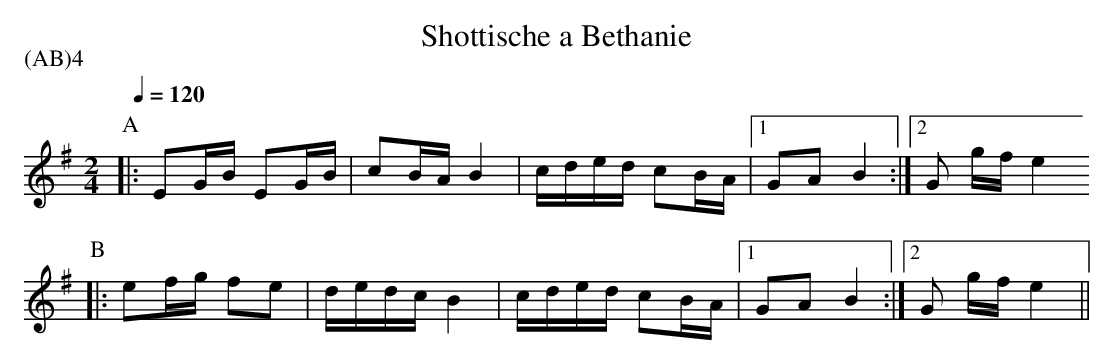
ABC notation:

X:1
T:Shottische a Bethanie
P:(AB)4
M:2/4
L:1/8
Q:1/4=120
K:G
P:A
|:   EG/B/   EG/B/ |   cB/A/ B2  |  c/d/e/d/ cB/A/  |1 GA B2  :|2  G g/f/ e2
P:B
|: ef/g/ fe  |  d/e/d/c/ B2   |  c/d/e/d/ cB/A/  |1 GA B2  :|2 G g/f/ e2   ||
